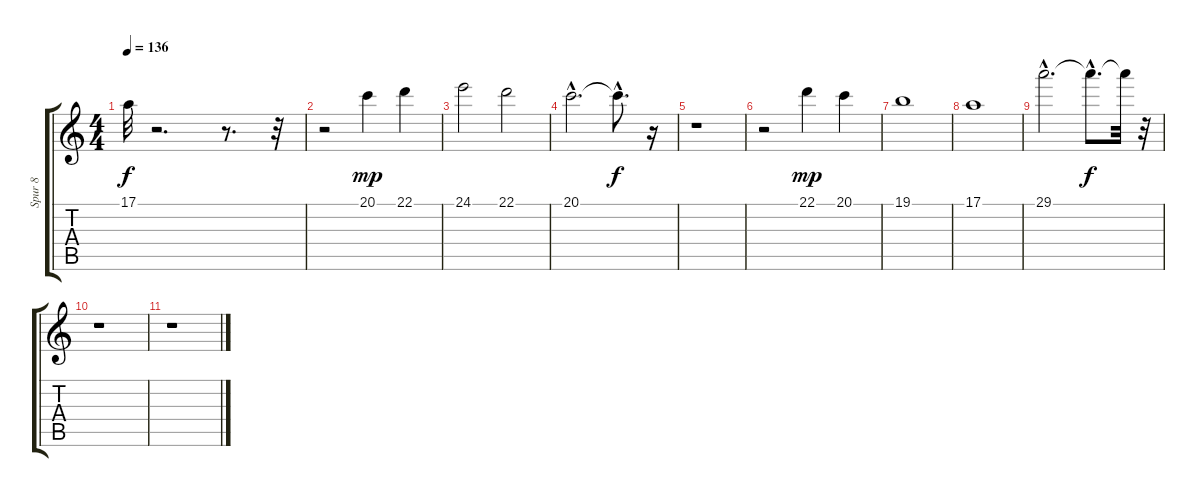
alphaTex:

\track ("Spur 8" "Spur 8") {instrument acousticgrandpiano}
\staff {score tabs}
\tuning (E4 B3 G3 D3 A2 E2) {hide}
\ts (4 4)
\tempo 136
\clef g2
\ks c
17.1{t}.32{dy f} r.2{d} r.8{d} r.32 |
r.2 20.1.4{dy mp} 22.1.4 |
24.1.2 22.1.2 |
20.1{hac}.2{d} 20.1{hac t}.8{d dy f} r.16 |
r.1 |
r.2 22.1.4{dy mp} 20.1.4 |
19.1.1 |
17.1.1 |
29.1{hac}.2{d} 29.1{hac t}.8{d dy f} 29.1{t}.32 r.32 |
r.1 |
r.1
